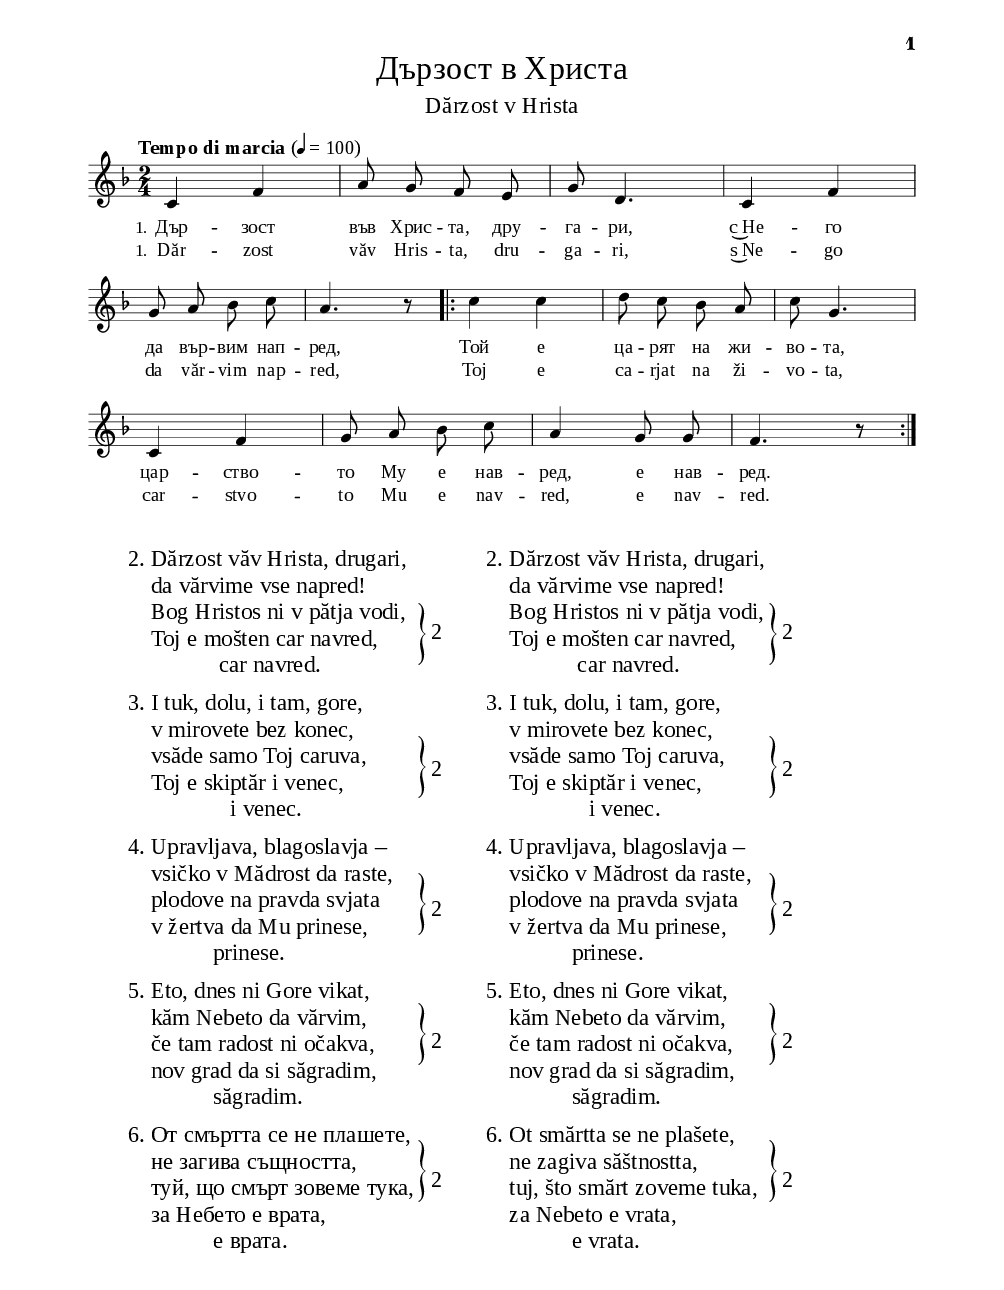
\version "2.24.4"

% include paper part and global functions
\include "include/globals.ily"


"rightBraces052_1" = \markup {
  \column {
    % repeat braces
    \translate #'(0 . -8.7 )
    \right-brace #30

    \translate #'(0 . -13.1 )
    \right-brace #30

    \translate #'(0 . -13.6 )
    \right-brace #30

    \translate #'(0 . -12.7 )
    \right-brace #30

    \translate #'(0 . -13.7 )
    \right-brace #30

  }
  \column {
    % repeat numbers
    \translate #'(0 . -9.4 )
    2

    \translate #'(0 . -17.5 )
    2

    \translate #'(0 . -18.1 )
    2

    \translate #'(0 . -16.9)
    2


    \translate #'(0 . -17.9)
    2



  }
}

"rightBraces052_2" = \markup {
  \column {
    % repeat braces


    \translate #'(0 . -9.4 )
    \right-brace #30

    \translate #'(0 . -12.3 )
    \right-brace #30

  }
  \column {
    % repeat numbers

    \translate #'(0 . -10.2 )
    2

    \translate #'(0 . -16.7 )
    2




  }
}

\bookpart {
  \label #'ref052
  \tocItem \markup "Дързост в Христа – Dărzost v Hrista"
  \include "include/bookpart-paper.ily"
  \score {
    \include "include/score-layout.ily"


    \new Voice \absolute  {
      \clef treble
      \key f \major
      \time 2/4
      \tempoFunc "Tempo di marcia" 4 "100"
      \autoBeamOff
      \autoBeamOff
      c'4 f' | a'8 g' f' e' | g'8 d'4. | c'4 f' \break |
      g'8 a' bes' c'' | a'4. r8 \bar ".|:"
      | c''4 c'' | d''8 c'' bes' a' | c''8 g'4. \break |
      c'4  f'4 | g'8 a' bes' c'' a'4 g'8 g' | f'4. r8 \bar ":|."
      \break
    }

    \addlyrics {
      \set stanza = "1." Дър -- зост във Хрис -- та, дру -- га -- ри, с~Не -- го
      да вър -- вим нап -- ред, Той е ца -- рят на жи -- во -- та,
      цар -- ство -- то Му е нав -- ред, е нав -- ред.
    }
    \addlyrics {
      \set stanza = "1." Dăr -- zost văv Hris -- ta, dru -- ga -- ri, s~Ne -- go
      da văr -- vim nap -- red, Toj e ca -- rjat na ži -- vo -- ta,
      car -- stvo -- to Mu e nav -- red, e nav -- red.
    }


    \header {
      title = \titleFunc "Дързост в Христа" "Dărzost v Hrista"
    }

    \midi{}

  } % score

  \markup \empty-two

  \markup \abs-fontsize #11 {
    \hspace #5
    \override #`(baseline-skip . ,bgCoupletBaselineSkip)
    \column {

      \line {   2.  Dărzost văv Hrista, drugari,}

      \line {   "   " da vărvime vse napred!}

      \line {   "   " Bog Hristos ni v pătja vodi,}

      \line {   "   " Toj e mošten car navred,}

      \line {   "               " car navred.}
      \vspace #0.5

      \line {   3.  I tuk, dolu, i tam, gore, }

      \line {   "   " v mirovete bez konec, }

      \line {   "   " vsăde samo Toj caruva, }

      \line {   "   " Toj e skiptăr i venec, }

      \line {   "                 " i venec. }
      \vspace #0.5
      \line {   4.  Upravljava, blagoslavja – }

      \line {   "   " vsičko v Mădrost da raste, }

      \line {   "   " plodove na pravda svjata }

      \line {   "   " v žertva da Mu prinese, }

      \line {   "              " prinese. }

      \vspace #0.5


      \line {   5. Eto, dnes ni Gore vikat, }

      \line {   "   " kăm Nebeto da vărvim, }

      \line {   "   " če tam radost ni očakva, }

      \line {   "   " nov grad da si săgradim, }

      \line {   "              " săgradim. }

      \vspace #0.5



      \line {   6. От смъртта се не плашете, }

      \line {   "   " не загива същността, }

      \line {   "   " туй, що смърт зовеме тука, }

      \line {   "   " за Небето е врата, }

      \line {   "              " е врата. }



    }\"rightBraces052_1"
    \hspace #5
    \override #`(baseline-skip . ,bgCoupletBaselineSkip)
    \column {



      \line {   2.  Dărzost văv Hrista, drugari,}

      \line {   "   " da vărvime vse napred!}

      \line {   "   " Bog Hristos ni v pătja vodi,}

      \line {   "   " Toj e mošten car navred,}

      \line {   "               " car navred.}
      \vspace #0.5

      \line {   3.  I tuk, dolu, i tam, gore, }

      \line {   "   " v mirovete bez konec, }

      \line {   "   " vsăde samo Toj caruva, }

      \line {   "   " Toj e skiptăr i venec, }

      \line {   "                 " i venec. }
      \vspace #0.5
      \line {   4.  Upravljava, blagoslavja – }

      \line {   "   " vsičko v Mădrost da raste, }

      \line {   "   " plodove na pravda svjata }

      \line {   "   " v žertva da Mu prinese, }

      \line {   "              " prinese. }

      \vspace #0.5


      \line {   5. Eto, dnes ni Gore vikat, }

      \line {   "   " kăm Nebeto da vărvim, }

      \line {   "   " če tam radost ni očakva, }

      \line {   "   " nov grad da si săgradim, }

      \line {   "              " săgradim. }
      \vspace #0.5
      \line {   6. Ot smărtta se ne plašete, }

      \line {   "   " ne zagiva săštnostta, }

      \line {   "   " tuj, što smărt zoveme tuka, }

      \line {   "   " za Nebeto e vrata, }

      \line {   "              " e vrata. }




    } \"rightBraces052_1" %column
  } % markup

  \pageBreak

  \markup \fontsize #bgCoupletFontSize {
    \hspace #5
    \override #`(baseline-skip . ,bgCoupletBaselineSkip)
    \column {

      \line {   7. С радост и хвалебни песни }

      \line {   "   " ще прекрачим нейни праг, }

      \line {   "   " а отвъд Христос ни чака, }

      \line {   "   " все тъй кротък, все тъй благ, }

      \line {   "            " все тъй благ. }

      \vspace #0.5


      \line {   8. И там Той ще ни научи, }

      \line {   "   " тленното как да не тлей, }

      \line {   "   " как с телото си човекът }

      \line {   "   " вечно може да живей, }

      \line {   "             " да живей. }

    }
    \"rightBraces052_2"
    \hspace #5
    \override #`(baseline-skip . ,bgCoupletBaselineSkip)
    \column {

      \line {   7. S radost i hvalebni pesni }

      \line {   "   " šte prekračim nejni prag, }

      \line {   "   " a otvăd Hristos ni čaka, }

      \line {   "   " vse tăj krotăk, vse tăj blag, }

      \line {   "            " vse tăj blag. }

      \vspace #0.5


      \line {   8. I tam Toj šte ni nauči, }

      \line {   "   " tlennoto kak da ne tlej, }

      \line {   "   " kak s teloto si čovekăt }

      \line {   "   " večno može da živej, }

      \line {   "             " da živej. }

    } %column
    \"rightBraces052_2"
  } % markup

  \markup \vspace #3

  % include foreign translation(s) of the song
  \version "2.24.4"

\markup \fill-line { \fontsize #deTitleFontSize "Kühnheit in Christus" }
\markup \null
\markup \null
\markup \abs-fontsize #11 {
  \override #`(baseline-skip . ,deCoupletBaselineSkip)

  \column {
    \line {  1. Kühnheit in Christus, Freunde, }

    \line { "   "auf dass wir mit ihm vorwärts gehen,}

    \line { "   "er ist der König des Lebens, }

    \line { "   "sein Königreich ist überall, ist überall.}
   \vspace #0.5
    \line { 2. Kühnheit in Christus, Freunde,}

    \line { "   "auf dass wir immer vorwärts gehen!}

    \line { "   "Gott-Christus führt uns auf dem Weg,}

    \line { "   "Er ist der mächtige König überall,}

    \line { "   " "   "König überall.}
   \vspace #0.5
    \line { 3. Und hier unten, und dort oben,}

    \line { "   "in den Universen ohne Ende,}

    \line { "   "überall herrscht nur Er,}

    \line { "   "Er ist das Zepter und die Krone,}

    \line { "   " "   "und die Krone.}
    \vspace #0.5
    \line { 4. Er herrscht, segnet  –}

    \line { "   "auf dass alles in Weisheit gedeiht,}

    \line { "   "auf dass wir Ihm die Früchte}

    \line { "   "  der heiligen Gerechtigkeit }

    \line { "   "als Opfer bringen, bringen.}

  }
 
  \override #`(baseline-skip . ,deCoupletBaselineSkip)
  \column {
    \line { 5. Siehe, heute rufen sie uns nach oben,}

    \line { "   "auf dass wir zum Himmel fahren,}

    \line { "   "weil uns dort die Freude erwartet –}

    \line { "   "auf dass wir eine neue Stadt errichten,}

    \line { "   "errichten.}
\vspace #0.5
    \line { 6. Fürchtet euch nicht vor dem Tod,}

    \line { "   "die Wesenheit vergeht nicht,}

    \line { "   "das, was wir hier Tod nennen,}

    \line { "   "ist für den Himmel ein Tor,}

    \line { "   " "  " ist ein Tor.}
   \vspace #0.5
    \line { 7. Mit Freude und mit Lobeshymnen}

    \line { "   "werden wir seine Schwelle übertreten,}

    \line { "   "und jenseits erwartet uns Christus}

    \line { "   "immer so sanft, immer so gütig,}

    \line { "   " "   "immer so gütig.}
    \vspace #0.5
    \line { 8. Und dort wird er uns lehren}

    \line { "   "wie das Vergängliche nicht vergeht,}

    \line { "   "wie der Mensch mit seinem Körper}

    \line { "   "ewig leben soll,}

    \line { "   "leben soll.}

  }
}


} % bookpart
